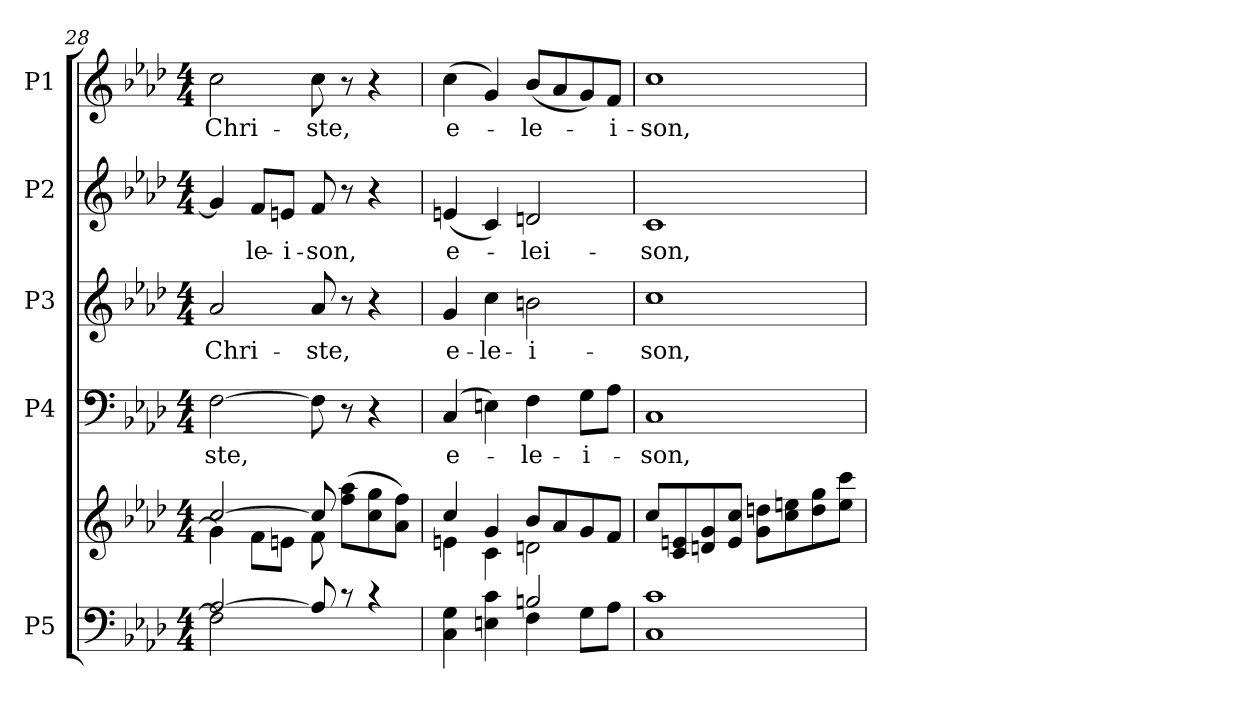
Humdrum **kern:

**kern	**kern	**kern	**text	**kern	**text	**kern	**text	**kern	**text
*part5	*part5	*part4	*part4	*part3	*part3	*part2	*part2	*part1	*part1
*staff6	*staff5	*staff4	*staff4	*staff3	*staff3	*staff2	*staff2	*staff1	*staff1
*I"P5	*	*I"P4	*	*I"P3	*	*I"P2	*	*I"P1	*
*clefF4	*clefG2	*clefF4	*	*clefG2	*	*clefG2	*	*clefG2	*
*	*	*	*	*ITrd7c12	*	*	*	*	*
*k[b-e-a-d-]	*k[b-e-a-d-]	*k[b-e-a-d-]	*	*k[b-e-a-d-]	*	*k[b-e-a-d-]	*	*k[b-e-a-d-]	*
*A-:	*A-:	*A-:	*	*A-:	*	*A-:	*	*A-:	*
*M4/4	*M4/4	*M4/4	*	*M4/4	*	*M4/4	*	*M4/4	*
=28	=28	=28	=28	=28	=28	=28	=28	=28	=28
*^	*^	*	*	*	*	*	*	*	*
!	!	!	!	!	!LO:LY:b	!	!LO:LY:b	!	!	!	!LO:LY:b
[2A-/	2F\]	[2cc/	4g\]	[2F\	ste,	2A-/	Chri-	4g/]	.	2cc\	Chri-
!	!	!	!	!	!	!	!	!	!LO:LY:b	!	!
.	.	.	8f\L	.	.	.	.	8f/L	-le-	.	.
!	!	!	!	!	!	!	!	!	!LO:LY:b	!	!
.	.	.	8en\J	.	.	.	.	8en/J	-i-	.	.
!	!	!	!	!	!	!	!LO:LY:b	!	!LO:LY:b	!	!LO:LY:b
8A-/]	2ryy	8cc/]	8f\	8F\]	.	8A-/	-ste,	8f/	-son,	8cc\	-ste,
8rc	.	4.ryy	(>8ff\ 8aa-\L	8r	.	8r	.	8r	.	8r	.
4rc	.	.	8cc\ 8gg\	4r	.	4r	.	4r	.	4r	.
.	.	.	8a-\ 8ff\J)	.	.	.	.	.	.	.	.
=29	=29	=29	=29	=29	=29	=29	=29	=29	=29	=29	=29
!	!	!	!	!	!LO:LY:b	!	!LO:LY:b	!	!LO:LY:b	!	!LO:LY:b
2ryy	4C\ 4G\	4cc/	4en\	(<4C/	e-	4G/	e-	(<4en/	e-	(>4cc\	e-
!	!	!	!	!	!	!	!LO:LY:b	!	!	!	!
.	4En\ 4c\	4g/	4c\	4En\)	.	4c\	-le-	4c/)	.	4g/)	.
!	!	!	!	!	!LO:LY:b	!	!LO:LY:b	!	!LO:LY:b	!	!LO:LY:b
2Bn/	4F\	8b-/L	2dn\	4F\	-le-	2Bn\	-i-	2dn/	-lei-	(<8b-/L	-le-
.	.	8a-/	.	.	.	.	.	.	.	8a-/	.
!	!	!	!	!	!LO:LY:b	!	!	!	!	!	!
.	8G\L	8g/	.	8G\L	-i-	.	.	.	.	8g/)	.
!	!	!	!	!	!	!	!	!	!	!	!LO:LY:b
.	8A-\J	8f/J	.	8A-\J	.	.	.	.	.	8f/J	-i-
=30	=30	=30	=30	=30	=30	=30	=30	=30	=30	=30	=30
!	!	!	!	!	!LO:LY:b	!	!LO:LY:b	!	!LO:LY:b	!	!LO:LY:b
1ryy	1C 1c	8cc/L	2ryy	1C	-son,	1c	-son,	1c	-son,	1cc	-son,
.	.	8c/ 8en/	.	.	.	.	.	.	.	.	.
.	.	8dn/ 8g/	.	.	.	.	.	.	.	.	.
.	.	8e/ 8cc/J	.	.	.	.	.	.	.	.	.
.	.	2ryy	8g\ 8ddn\L	.	.	.	.	.	.	.	.
.	.	.	8cc\ 8een\	.	.	.	.	.	.	.	.
.	.	.	8dd\ 8gg\	.	.	.	.	.	.	.	.
.	.	.	8ee\ 8ccc\J	.	.	.	.	.	.	.	.
*v	*v	*	*	*	*	*	*	*	*	*	*
*	*v	*v	*	*	*	*	*	*	*	*
=	=	=	=	=	=	=	=	=	=
*-	*-	*-	*-	*-	*-	*-	*-	*-	*-
